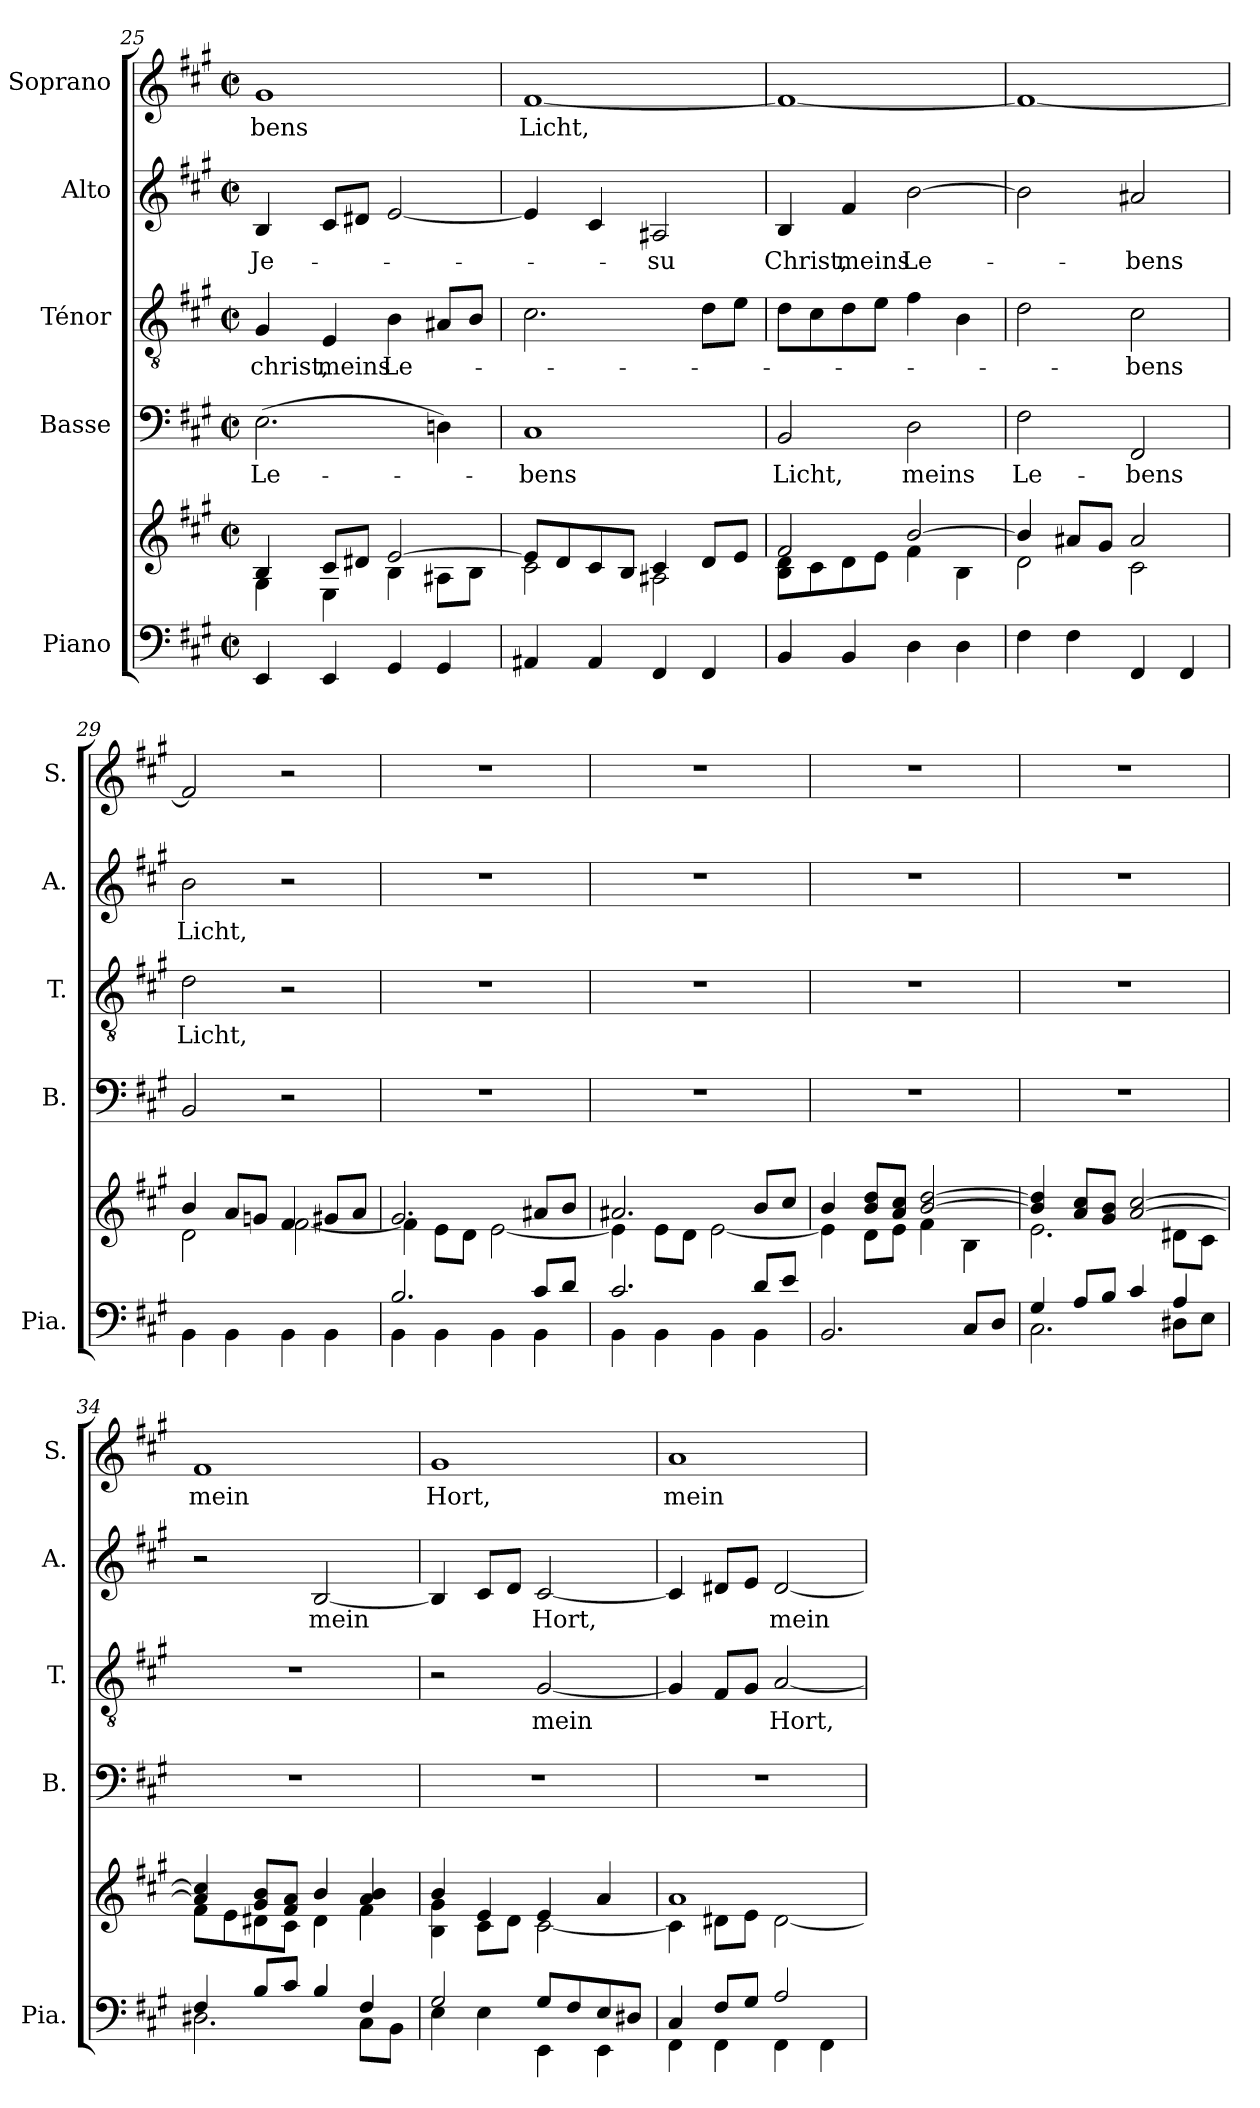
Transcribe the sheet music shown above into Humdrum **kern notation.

**kern	**kern	**kern	**text	**kern	**text	**kern	**text	**kern	**text
*part5	*part5	*part4	*part4	*part3	*part3	*part2	*part2	*part1	*part1
*staff6	*staff5	*staff4	*staff4	*staff3	*staff3	*staff2	*staff2	*staff1	*staff1
*I"Piano	*	*I"Basse	*	*I"Ténor	*	*I"Alto	*	*I"Soprano	*
*I'Pia.	*	*I'B.	*	*I'T.	*	*I'A.	*	*I'S.	*
*clefF4	*clefG2	*clefF4	*	*clefGv2	*	*clefG2	*	*clefG2	*
*k[f#c#g#]	*k[f#c#g#]	*k[f#c#g#]	*	*k[f#c#g#]	*	*k[f#c#g#]	*	*k[f#c#g#]	*
*M2/2	*M2/2	*M2/2	*	*M2/2	*	*M2/2	*	*M2/2	*
*met(c|)	*met(c|)	*met(c|)	*	*met(c|)	*	*met(c|)	*	*met(c|)	*
=25	=25	=25	=25	=25	=25	=25	=25	=25	=25
*	*^	*	*	*	*	*	*	*	*
4EE/	4B/	4G#\	(2.E\	Le-	4G#/	christ,	4B/	Je-	1g#	-bens
4EE/	8c#/L	4E\	.	.	4E/	meins	8c#/L	.	.	.
.	8d#X/J	.	.	.	.	.	8d#X/J	.	.	.
4GG#/	[2e/	4B\	.	.	4B\	Le-	[2e/	.	.	.
4GG#/	.	8A#X\L	4Dn\)	.	8A#X/L	.	.	.	.	.
.	.	8B\J	.	.	8B/J	.	.	.	.	.
=26	=26	=26	=26	=26	=26	=26	=26	=26	=26	=26
4AA#X/	8e/L]	2c#\	1C#	-bens	2.c#\	.	4e/]	.	[1f#	Licht,
.	8d/	.	.	.	.	.	.	.	.	.
4AA#/	8c#/	.	.	.	.	.	4c#/	.	.	.
.	8B/J	.	.	.	.	.	.	.	.	.
4FF#/	4c#/	2A#X\	.	.	.	.	2A#X/	-su	.	.
4FF#/	8d/L	.	.	.	8d\L	.	.	.	.	.
.	8e/J	.	.	.	8e\J	.	.	.	.	.
=27	=27	=27	=27	=27	=27	=27	=27	=27	=27	=27
4BB/	2f#/	8B\ 8d\L	2BB/	Licht,	8d\L	.	4B/	Christ,	1f#_	.
.	.	8c#\	.	.	8c#\	.	.	.	.	.
4BB/	.	8d\	.	.	8d\	.	4f#/	meins	.	.
.	.	8e\J	.	.	8e\J	.	.	.	.	.
4D\	[2b/	4f#\	2D\	meins	4f#\	.	[2b\	Le-	.	.
4D\	.	4B\	.	.	4B\	.	.	.	.	.
!!LO:LB:g=z
=28	=28	=28	=28	=28	=28	=28	=28	=28	=28	=28
4F#\	4b/]	2d\	2F#\	Le-	2d\	.	2b\]	.	1f#_	.
4F#\	8a#X/L	.	.	.	.	.	.	.	.	.
.	8g#/J	.	.	.	.	.	.	.	.	.
4FF#/	2a#/	2c#\	2FF#/	-bens	2c#\	-bens	2a#X/	-bens	.	.
4FF#/	.	.	.	.	.	.	.	.	.	.
=29	=29	=29	=29	=29	=29	=29	=29	=29	=29	=29
4BB\	4b/	2d\	2BB/	.	2d\	Licht,	2b\	Licht,	2f#/]	.
4BB\	8a/L	.	.	.	.	.	.	.	.	.
.	8gn/J	.	.	.	.	.	.	.	.	.
4BB\	4f#/	[2f#\	2r	.	2r	.	2r	.	2r	.
4BB\	8g#X/L	.	.	.	.	.	.	.	.	.
.	8a/J	.	.	.	.	.	.	.	.	.
=30	=30	=30	=30	=30	=30	=30	=30	=30	=30	=30
*^	*	*	*	*	*	*	*	*	*	*
4BB\	2.B/	2.g#/	4f#\]	1r	.	1r	.	1r	.	1r	.
4BB\	.	.	8e\L	.	.	.	.	.	.	.	.
.	.	.	8d\J	.	.	.	.	.	.	.	.
4BB\	.	.	[2e\	.	.	.	.	.	.	.	.
4BB\	8c#/L	8a#X/L	.	.	.	.	.	.	.	.	.
.	8d/J	8b/J	.	.	.	.	.	.	.	.	.
=31	=31	=31	=31	=31	=31	=31	=31	=31	=31	=31	=31
4BB\	2.c#/	2.a#X/	4e\]	1r	.	1r	.	1r	.	1r	.
4BB\	.	.	8e\L	.	.	.	.	.	.	.	.
.	.	.	8d\J	.	.	.	.	.	.	.	.
4BB\	.	.	[2e\	.	.	.	.	.	.	.	.
4BB\	8d/L	8b/L	.	.	.	.	.	.	.	.	.
.	8e/J	8cc#/J	.	.	.	.	.	.	.	.	.
*v	*v	*	*	*	*	*	*	*	*	*	*
=32	=32	=32	=32	=32	=32	=32	=32	=32	=32	=32
2.BB/	4b/	4e\]	1r	.	1r	.	1r	.	1r	.
.	8b/ 8dd/L	8d\L	.	.	.	.	.	.	.	.
.	8a/ 8cc#/J	8e\J	.	.	.	.	.	.	.	.
.	[2b/ [2dd/	4f#\	.	.	.	.	.	.	.	.
8C#/L	.	4B\	.	.	.	.	.	.	.	.
8D/J	.	.	.	.	.	.	.	.	.	.
=33	=33	=33	=33	=33	=33	=33	=33	=33	=33	=33
*^	*	*	*	*	*	*	*	*	*	*
2.C#\	4G#/	4b/] 4dd/]	2.e\	1r	.	1r	.	1r	.	1r	.
.	8A/L	8a/ 8cc#/L	.	.	.	.	.	.	.	.	.
.	8B/J	8g#/ 8b/J	.	.	.	.	.	.	.	.	.
.	4c#/	[2a/ [2cc#/	.	.	.	.	.	.	.	.	.
8D#X\L	4A/	.	8d#X\L	.	.	.	.	.	.	.	.
8E\J	.	.	8c#\J	.	.	.	.	.	.	.	.
!!LO:PB:g=z
=34	=34	=34	=34	=34	=34	=34	=34	=34	=34	=34	=34
2.D#X\	4F#/	4a/] 4cc#/]	8f#\L	1r	.	1r	.	2r	.	1f#	mein
.	.	.	8e\	.	.	.	.	.	.	.	.
.	8B/L	8g#/ 8b/L	8d#X\	.	.	.	.	.	.	.	.
.	8c#/J	8f#/ 8a/J	8c#\J	.	.	.	.	.	.	.	.
.	4B/	4b/	4d#\	.	.	.	.	[2B/	mein	.	.
8C#\L	4F#/	4a/ 4b/	4f#\	.	.	.	.	.	.	.	.
8BB\J	.	.	.	.	.	.	.	.	.	.	.
=35	=35	=35	=35	=35	=35	=35	=35	=35	=35	=35	=35
4E\	2G#/	4b/	4B\ 4g#\	1r	.	2r	.	4B/]	.	1g#	Hort,
4E\	.	4e/	8c#\L	.	.	.	.	8c#/L	.	.	.
.	.	.	8d\J	.	.	.	.	8d/J	.	.	.
4EE\	8G#/L	4e/	[2c#\	.	.	[2G#/	mein	[2c#/	Hort,	.	.
.	8F#/	.	.	.	.	.	.	.	.	.	.
4EE\	8E/	4a/	.	.	.	.	.	.	.	.	.
.	8D#X/J	.	.	.	.	.	.	.	.	.	.
=36	=36	=36	=36	=36	=36	=36	=36	=36	=36	=36	=36
4FF#\	4C#/	1a	4c#\]	1r	.	4G#/]	.	4c#/]	.	1a	mein
4FF#\	8F#/L	.	8d#X\L	.	.	8F#/L	.	8d#X/L	.	.	.
.	8G#/J	.	8e\J	.	.	8G#/J	.	8e/J	.	.	.
4FF#\	2A/	.	[2d#\	.	.	[2A/	Hort,	[2d#/	mein	.	.
4FF#\	.	.	.	.	.	.	.	.	.	.	.
*v	*v	*	*	*	*	*	*	*	*	*	*
*	*v	*v	*	*	*	*	*	*	*	*
=	=	=	=	=	=	=	=	=	=
*-	*-	*-	*-	*-	*-	*-	*-	*-	*-
